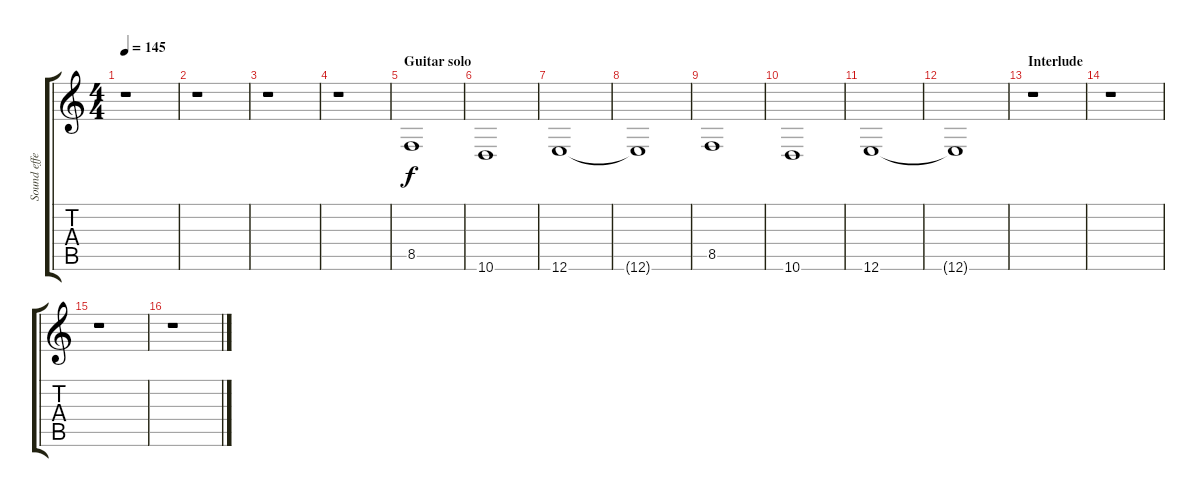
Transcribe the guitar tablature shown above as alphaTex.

\track ("Sound effects/ Backing vocals" "Sound effe") {instrument pad4choir}
\staff {score tabs}
\tuning (E4 B3 G3 D3 A2 E2) {hide}
\ts (4 4)
\tempo 145
\clef g2
\ks c
r.1{dy f} |
r.1 |
r.1 |
r.1 |
\section ("" "Guitar solo")
8.5.1 |
\section ("" "")
10.6.1 |
12.6.1 |
12.6{t}.1 |
8.5.1 |
10.6.1 |
12.6.1 |
12.6{t}.1 |
\section ("" "Interlude")
r.1 |
\section ("" "")
r.1 |
r.1 |
r.1
